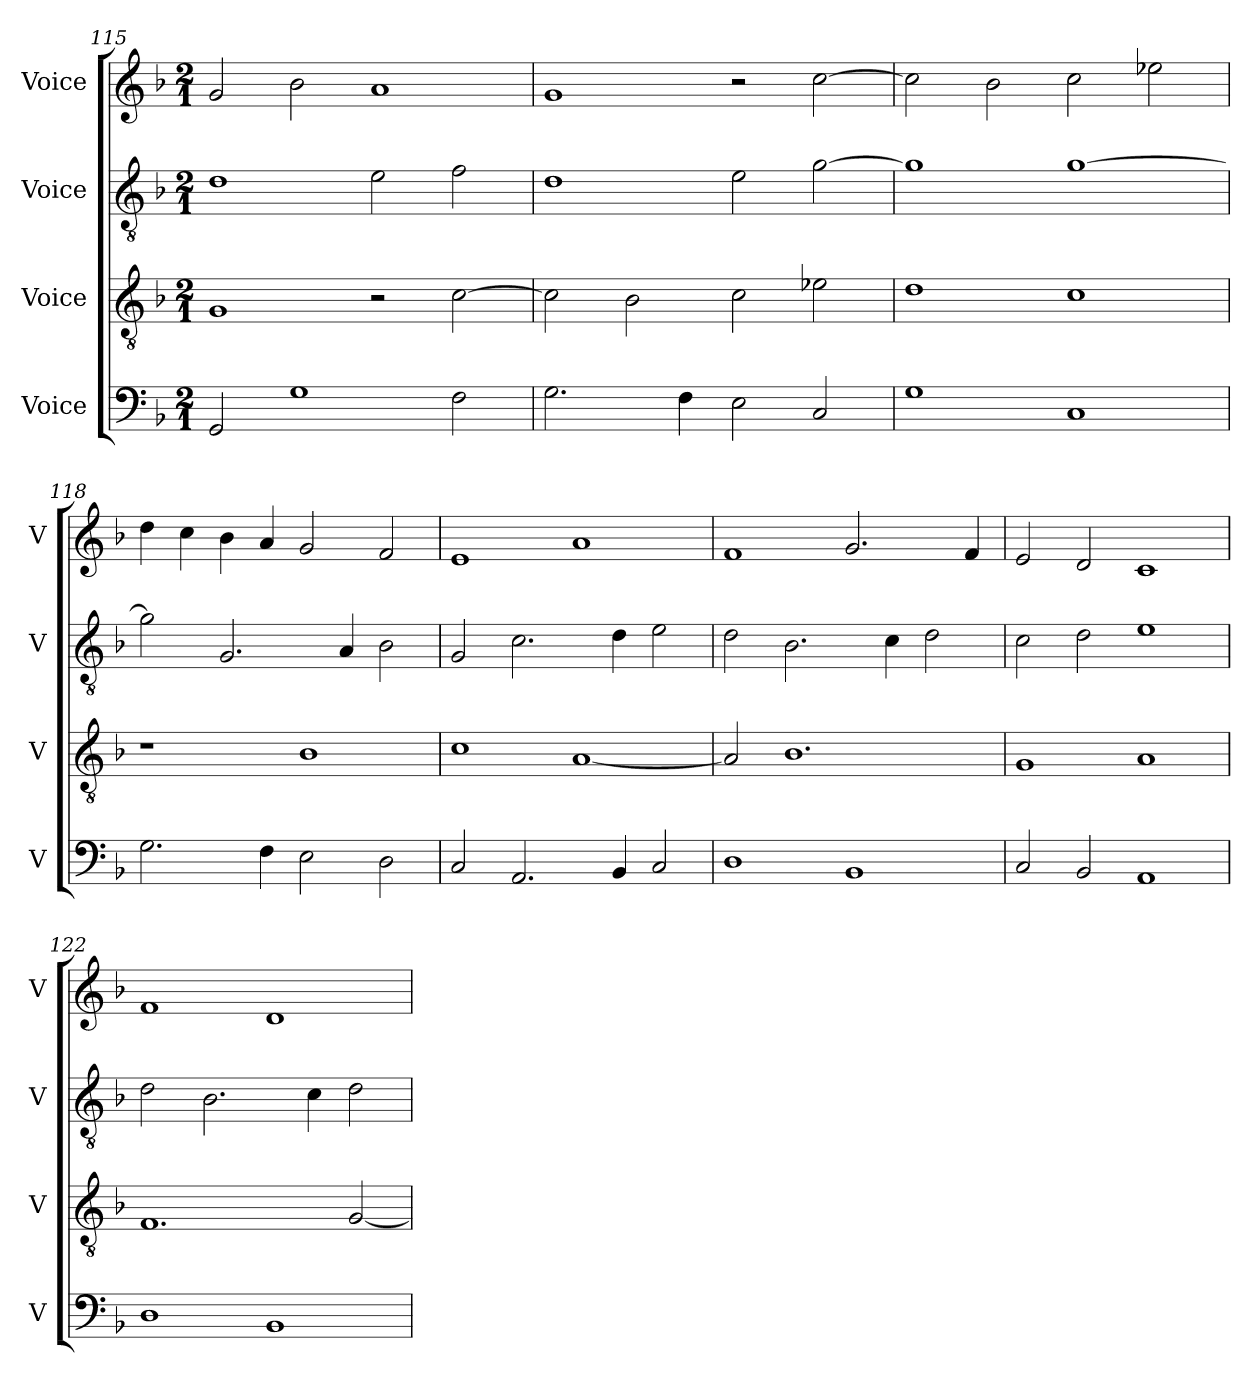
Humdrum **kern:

**kern	**kern	**kern	**kern
*part4	*part3	*part2	*part1
*staff4	*staff3	*staff2	*staff1
*I"Voice	*I"Voice	*I"Voice	*I"Voice
*I'V	*I'V	*I'V	*I'V
*clefF4	*clefGv2	*clefGv2	*clefG2
*k[b-]	*k[b-]	*k[b-]	*k[b-]
*M2/1	*M2/1	*M2/1	*M2/1
=115	=115	=115	=115
2GG/	1G	1d	2g/
1G	.	.	2b-\
.	2r	2e\	1a
2F\	[2c\	2f\	.
=116	=116	=116	=116
2.G\	2c\]	1d	1g
.	2B-\	.	.
4F\	.	.	.
2E\	2c\	2e\	2r
2C/	2e-X\	[2g\	[2cc\
=117	=117	=117	=117
1G	1d	1g]	2cc\]
.	.	.	2b-\
1C	1c	[1g	2cc\
.	.	.	2ee-X\
!!LO:LB:g=z
=118	=118	=118	=118
2.G\	1r	2g\]	4dd\
.	.	.	4cc\
.	.	2.G/	4b-\
4F\	.	.	4a/
2E\	1B-	.	2g/
.	.	4A/	.
2D\	.	2B-\	2f/
=119	=119	=119	=119
2C/	1c	2G/	1e
2.AA/	.	2.c\	.
.	[1A	.	1a
4BB-/	.	4d\	.
2C/	.	2e\	.
=120	=120	=120	=120
1D	2A/]	2d\	1f
.	1.B-	2.B-\	.
1BB-	.	.	2.g/
.	.	4c\	.
.	.	2d\	.
.	.	.	4f/
=121	=121	=121	=121
2C/	1G	2c\	2e/
2BB-/	.	2d\	2d/
1AA	1A	1e	1c
!!LO:PB:g=z
=122	=122	=122	=122
1D	1.F	2d\	1f
.	.	2.B-\	.
1BB-	.	.	1d
.	.	4c\	.
.	[2G/	2d\	.
=	=	=	=
*-	*-	*-	*-
